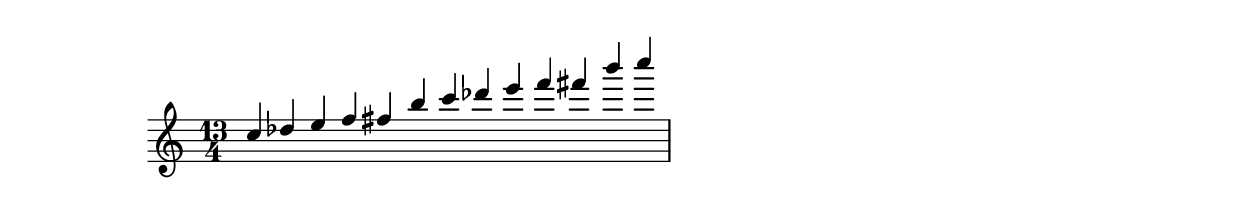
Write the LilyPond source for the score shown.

\version "2.18.2" \score { \new Staff << \new Voice { \set midiInstrument = #"piano" \voiceOne
 \key c \major \time 13/4
\override Voice.TextScript.font-size = #-4
 { c'' des'' e'' f'' fis'' b'' c''' des''' e''' f''' fis''' b''' c''''  } 
 } >> \layout { } \midi { \context { \Staff \remove "Staff_performer" }
\context { \Voice \consists "Staff_performer" } \tempo 2 = 60 } }
\paper{oddHeaderMarkup = ##f oddFooterMarkup = ##f}
